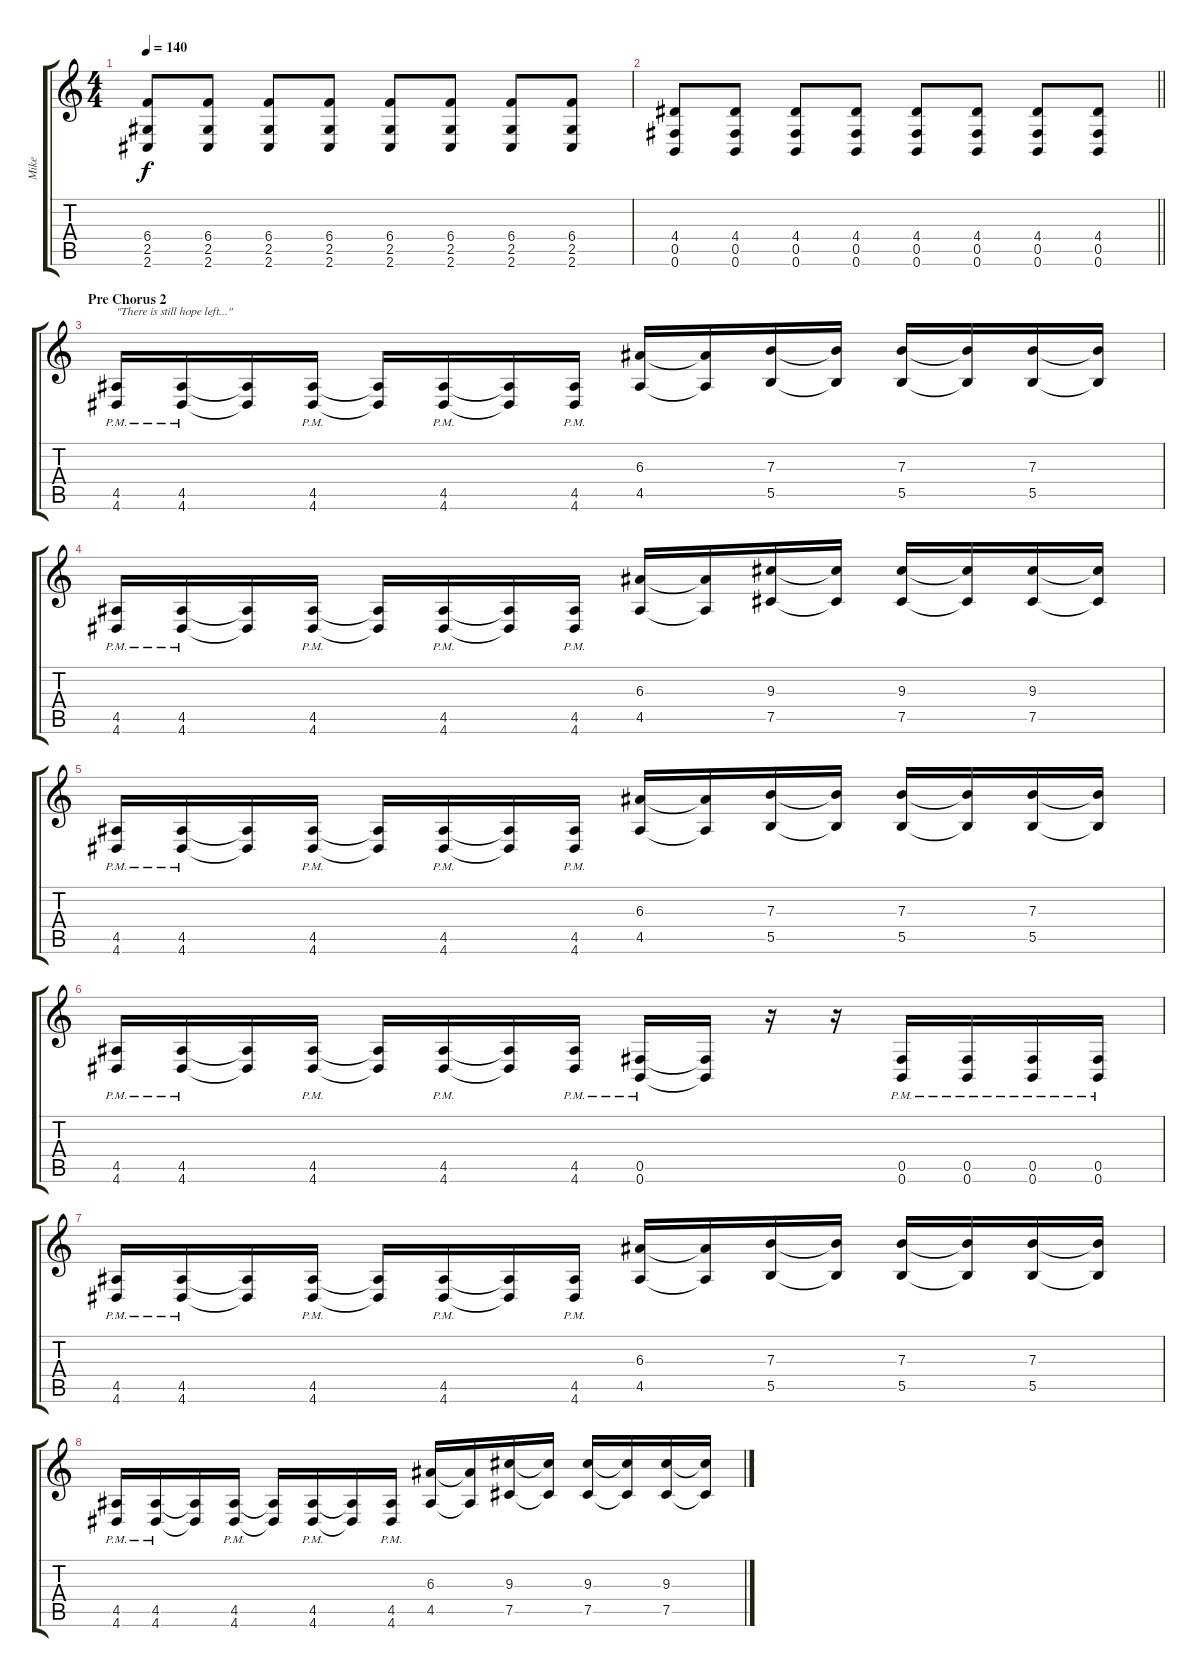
\track ("Mike" "Mike") {instrument distortionguitar}
\staff {score tabs}
\tuning (Db4 Ab3 E3 B2 Gb2 B1) {hide}
\ts (4 4)
\tempo 140
\clef g2
\ks c
(6.4 2.5 2.6).8{dy f} (6.4 2.5 2.6).8 (6.4 2.5 2.6).8 (6.4 2.5 2.6).8 (6.4 2.5 2.6).8 (6.4 2.5 2.6).8 (6.4 2.5 2.6).8 (6.4 2.5 2.6).8 |
\barLineRight lightlight
(4.4 0.5 0.6).8 (4.4 0.5 0.6).8 (4.4 0.5 0.6).8 (4.4 0.5 0.6).8 (4.4 0.5 0.6).8 (4.4 0.5 0.6).8 (4.4 0.5 0.6).8 (4.4 0.5 0.6).8 |
\section ("" "Pre Chorus 2")
(4.5{pm} 4.6{pm}).16{txt "\"There is still hope left...\""} (4.5{pm} 4.6{pm}).16 (4.5{t} 4.6{t}).16 (4.5{pm} 4.6{pm}).16 (4.5{t} 4.6{t}).16 (4.5{pm} 4.6{pm}).16 (4.5{t} 4.6{t}).16 (4.5{pm} 4.6{pm}).16 (6.3 4.5).16 (6.3{t} 4.5{t}).16 (7.3 5.5).16 (7.3{t} 5.5{t}).16 (7.3 5.5).16 (7.3{t} 5.5{t}).16 (7.3 5.5).16 (7.3{t} 5.5{t}).16 |
(4.5{pm} 4.6{pm}).16 (4.5{pm} 4.6{pm}).16 (4.5{t} 4.6{t}).16 (4.5{pm} 4.6{pm}).16 (4.5{t} 4.6{t}).16 (4.5{pm} 4.6{pm}).16 (4.5{t} 4.6{t}).16 (4.5{pm} 4.6{pm}).16 (6.3 4.5).16 (6.3{t} 4.5{t}).16 (9.3 7.5).16 (9.3{t} 7.5{t}).16 (9.3 7.5).16 (9.3{t} 7.5{t}).16 (9.3 7.5).16 (9.3{t} 7.5{t}).16 |
(4.5{pm} 4.6{pm}).16 (4.5{pm} 4.6{pm}).16 (4.5{t} 4.6{t}).16 (4.5{pm} 4.6{pm}).16 (4.5{t} 4.6{t}).16 (4.5{pm} 4.6{pm}).16 (4.5{t} 4.6{t}).16 (4.5{pm} 4.6{pm}).16 (6.3 4.5).16 (6.3{t} 4.5{t}).16 (7.3 5.5).16 (7.3{t} 5.5{t}).16 (7.3 5.5).16 (7.3{t} 5.5{t}).16 (7.3 5.5).16 (7.3{t} 5.5{t}).16 |
(4.5{pm} 4.6{pm}).16 (4.5{pm} 4.6{pm}).16 (4.5{t} 4.6{t}).16 (4.5{pm} 4.6{pm}).16 (4.5{t} 4.6{t}).16 (4.5{pm} 4.6{pm}).16 (4.5{t} 4.6{t}).16 (4.5{pm} 4.6{pm}).16 (0.5{pm} 0.6{pm}).16 (0.5{t} 0.6{t}).16 r.16 r.16 (0.5{pm} 0.6{pm}).16 (0.5{pm} 0.6{pm}).16 (0.5{pm} 0.6{pm}).16 (0.5{pm} 0.6{pm}).16 |
(4.5{pm} 4.6{pm}).16 (4.5{pm} 4.6{pm}).16 (4.5{t} 4.6{t}).16 (4.5{pm} 4.6{pm}).16 (4.5{t} 4.6{t}).16 (4.5{pm} 4.6{pm}).16 (4.5{t} 4.6{t}).16 (4.5{pm} 4.6{pm}).16 (6.3 4.5).16 (6.3{t} 4.5{t}).16 (7.3 5.5).16 (7.3{t} 5.5{t}).16 (7.3 5.5).16 (7.3{t} 5.5{t}).16 (7.3 5.5).16 (7.3{t} 5.5{t}).16 |
(4.5{pm} 4.6{pm}).16 (4.5{pm} 4.6{pm}).16 (4.5{t} 4.6{t}).16 (4.5{pm} 4.6{pm}).16 (4.5{t} 4.6{t}).16 (4.5{pm} 4.6{pm}).16 (4.5{t} 4.6{t}).16 (4.5{pm} 4.6{pm}).16 (6.3 4.5).16 (6.3{t} 4.5{t}).16 (9.3 7.5).16 (9.3{t} 7.5{t}).16 (9.3 7.5).16 (9.3{t} 7.5{t}).16 (9.3 7.5).16 (9.3{t} 7.5{t}).16
